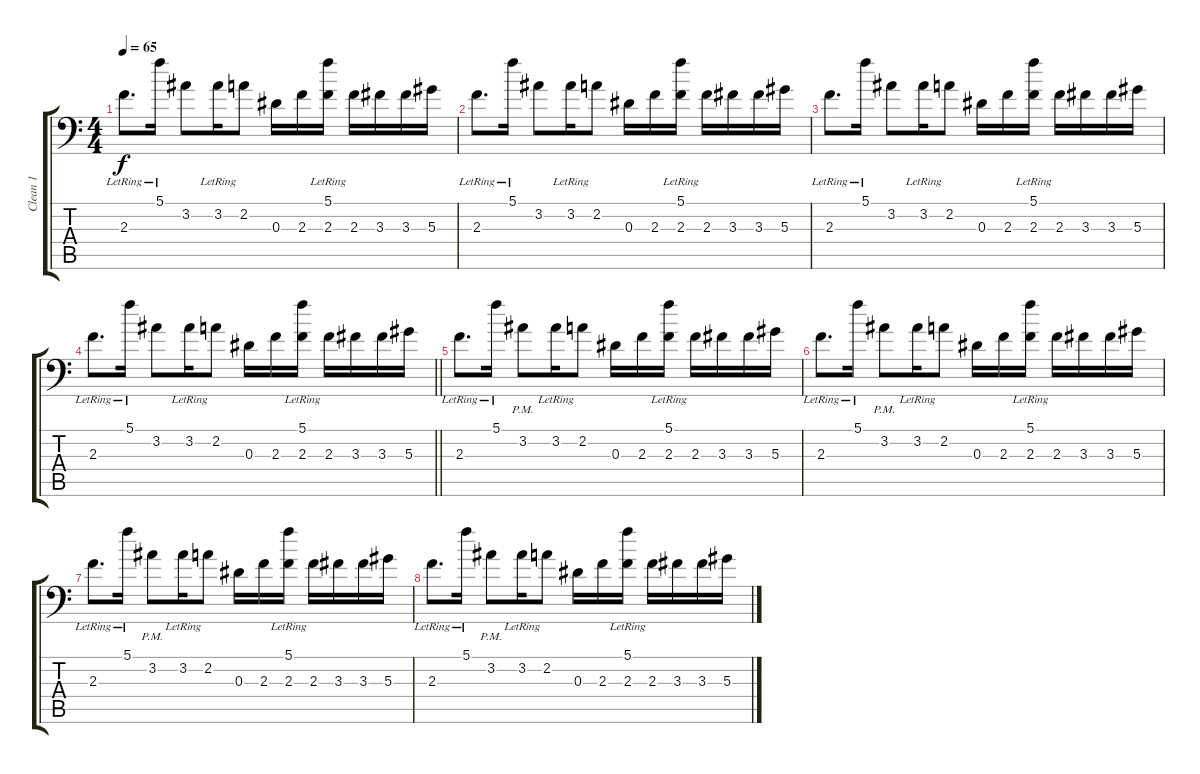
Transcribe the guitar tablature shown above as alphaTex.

\track ("Clean 1" "Clean 1") {instrument electricguitarclean}
\staff {score tabs}
\tuning (C4 G3 Eb3 Bb2 F2 Bb1) {hide}
\ts (4 4)
\tempo 65
\clef f4
\ks c
2.3{lr}.8{d dy f} 5.1{lr}.16 3.2.8 3.2{lr}.16 2.2.8 0.3.16 2.3.16 (5.1{lr} 2.3).16 2.3.16 3.3.16 3.3.16 5.3.16 |
2.3{lr}.8{d} 5.1{lr}.16 3.2.8 3.2{lr}.16 2.2.8 0.3.16 2.3.16 (5.1{lr} 2.3).16 2.3.16 3.3.16 3.3.16 5.3.16 |
2.3{lr}.8{d} 5.1{lr}.16 3.2.8 3.2{lr}.16 2.2.8 0.3.16 2.3.16 (5.1{lr} 2.3).16 2.3.16 3.3.16 3.3.16 5.3.16 |
\barLineRight lightlight
2.3{lr}.8{d} 5.1{lr}.16 3.2.8 3.2{lr}.16 2.2.8 0.3.16 2.3.16 (5.1{lr} 2.3).16 2.3.16{volume 13 instrument distortionguitar} 3.3.16 3.3.16 5.3.16 |
2.3{lr}.8{d} 5.1{lr}.16 3.2{pm}.8 3.2{lr}.16 2.2.8 0.3.16 2.3.16 (5.1{lr} 2.3).16 2.3.16 3.3.16 3.3.16 5.3.16 |
2.3{lr}.8{d} 5.1{lr}.16 3.2{pm}.8 3.2{lr}.16 2.2.8 0.3.16 2.3.16 (5.1{lr} 2.3).16 2.3.16 3.3.16 3.3.16 5.3.16 |
2.3{lr}.8{d} 5.1{lr}.16 3.2{pm}.8 3.2{lr}.16 2.2.8 0.3.16 2.3.16 (5.1{lr} 2.3).16 2.3.16 3.3.16 3.3.16 5.3.16 |
2.3{lr}.8{d} 5.1{lr}.16 3.2{pm}.8 3.2{lr}.16 2.2.8 0.3.16 2.3.16 (5.1{lr} 2.3).16 2.3.16 3.3.16 3.3.16 5.3.16
